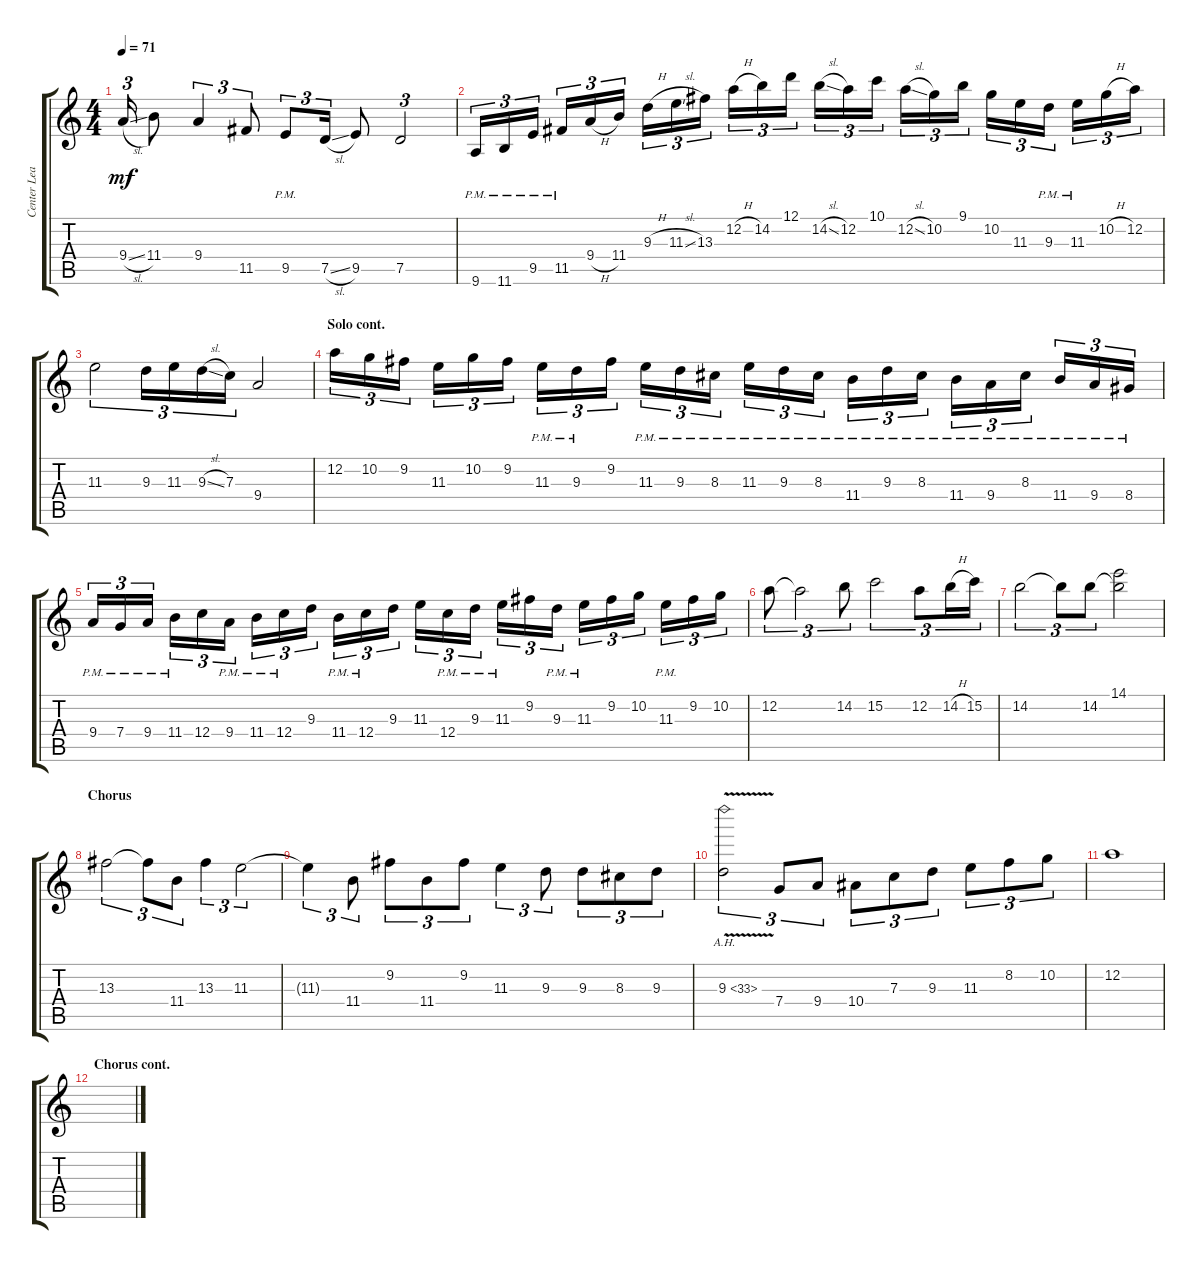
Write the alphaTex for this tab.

\track ("Center Lead 1" "Center Lea") {instrument distortionguitar}
\staff {score tabs}
\tuning (D4 A3 F3 C3 G2 C2) {hide}
\ts (4 4)
\tempo 71
\clef g2
\ks c
9.4{sl}.16{tu (3 2) dy mf} 11.4.8 9.4.4{tu (3 2)} 11.5.8{tu (3 2)} 9.5{pm}.8{tu (3 2)} 7.5{sl}.16{tu (3 2)} 9.5.8 7.5.2{tu (3 2)} |
9.6{pm}.16{tu (3 2)} 11.6{pm}.16{tu (3 2)} 9.5{pm}.16{tu (3 2)} 11.5{pm}.16{tu (3 2)} 9.4{h}.16{tu (3 2)} 11.4.16{tu (3 2)} 9.3{h}.16{tu (3 2)} 11.3{sl}.16{tu (3 2)} 13.3.16{tu (3 2)} 12.2{h}.16{tu (3 2)} 14.2.16{tu (3 2)} 12.1.16{tu (3 2)} 14.2{sl}.16{tu (3 2)} 12.2.16{tu (3 2)} 10.1.16{tu (3 2)} 12.2{sl}.16{tu (3 2)} 10.2.16{tu (3 2)} 9.1.16{tu (3 2)} 10.2.16{tu (3 2)} 11.3.16{tu (3 2)} 9.3{pm}.16{tu (3 2)} 11.3{pm}.16{tu (3 2)} 10.2{h}.16{tu (3 2)} 12.2.16{tu (3 2)} |
11.3.2{tu (3 2)} 9.3.16{tu (3 2)} 11.3.16{tu (3 2)} 9.3{sl}.16{tu (3 2)} 7.3.16{tu (3 2)} 9.4.2 |
\section ("" "Solo cont.")
12.2.16{tu (3 2)} 10.2.16{tu (3 2)} 9.2.16{tu (3 2)} 11.3.16{tu (3 2)} 10.2.16{tu (3 2)} 9.2.16{tu (3 2)} 11.3{pm}.16{tu (3 2)} 9.3{pm}.16{tu (3 2)} 9.2.16{tu (3 2)} 11.3{pm}.16{tu (3 2)} 9.3{pm}.16{tu (3 2)} 8.3{pm}.16{tu (3 2)} 11.3{pm}.16{tu (3 2)} 9.3{pm}.16{tu (3 2)} 8.3{pm}.16{tu (3 2)} 11.4{pm}.16{tu (3 2)} 9.3{pm}.16{tu (3 2)} 8.3{pm}.16{tu (3 2)} 11.4{pm}.16{tu (3 2)} 9.4{pm}.16{tu (3 2)} 8.3{pm}.16{tu (3 2)} 11.4{pm}.16{tu (3 2)} 9.4{pm}.16{tu (3 2)} 8.4{pm}.16{tu (3 2)} |
9.4{pm}.16{tu (3 2)} 7.4{pm}.16{tu (3 2)} 9.4{pm}.16{tu (3 2)} 11.4{pm}.16{tu (3 2)} 12.4.16{tu (3 2)} 9.4{pm}.16{tu (3 2)} 11.4{pm}.16{tu (3 2)} 12.4{pm}.16{tu (3 2)} 9.3.16{tu (3 2)} 11.4{pm}.16{tu (3 2)} 12.4{pm}.16{tu (3 2)} 9.3.16{tu (3 2)} 11.3.16{tu (3 2)} 12.4{pm}.16{tu (3 2)} 9.3{pm}.16{tu (3 2)} 11.3{pm}.16{tu (3 2)} 9.2.16{tu (3 2)} 9.3{pm}.16{tu (3 2)} 11.3{pm}.16{tu (3 2)} 9.2.16{tu (3 2)} 10.2.16{tu (3 2)} 11.3{pm}.16{tu (3 2)} 9.2.16{tu (3 2)} 10.2.16{tu (3 2)} |
12.2.8{tu (3 2)} 12.2{t}.2{tu (3 2)} 14.2.8{tu (3 2)} 15.2.2{tu (3 2)} 12.2.8{tu (3 2)} 14.2{h}.16{tu (3 2)} 15.2.16{tu (3 2)} |
14.2.2{tu (3 2)} 14.2{t}.8{tu (3 2)} 14.2.8{tu (3 2)} (14.1 14.2{t}).2 |
\section ("" "Chorus")
13.3.2{tu (3 2)} 13.3{t}.8{tu (3 2)} 11.4.8{tu (3 2)} 13.3.4{tu (3 2)} 11.3.2{tu (3 2)} |
11.3{t}.4{tu (3 2)} 11.4.8{tu (3 2)} 9.2.8{tu (3 2)} 11.4.8{tu (3 2)} 9.2.8{tu (3 2)} 11.3.4{tu (3 2)} 9.3.8{tu (3 2)} 9.3.8{tu (3 2)} 8.3.8{tu (3 2)} 9.3.8{tu (3 2)} |
9.3{ah 24 v}.2{tu (3 2)} 7.4.8{tu (3 2)} 9.4.8{tu (3 2)} 10.4.8{tu (3 2)} 7.3.8{tu (3 2)} 9.3.8{tu (3 2)} 11.3.8{tu (3 2)} 8.2.8{tu (3 2)} 10.2.8{tu (3 2)} |
12.2.1 |
\section ("" "Chorus cont.")
